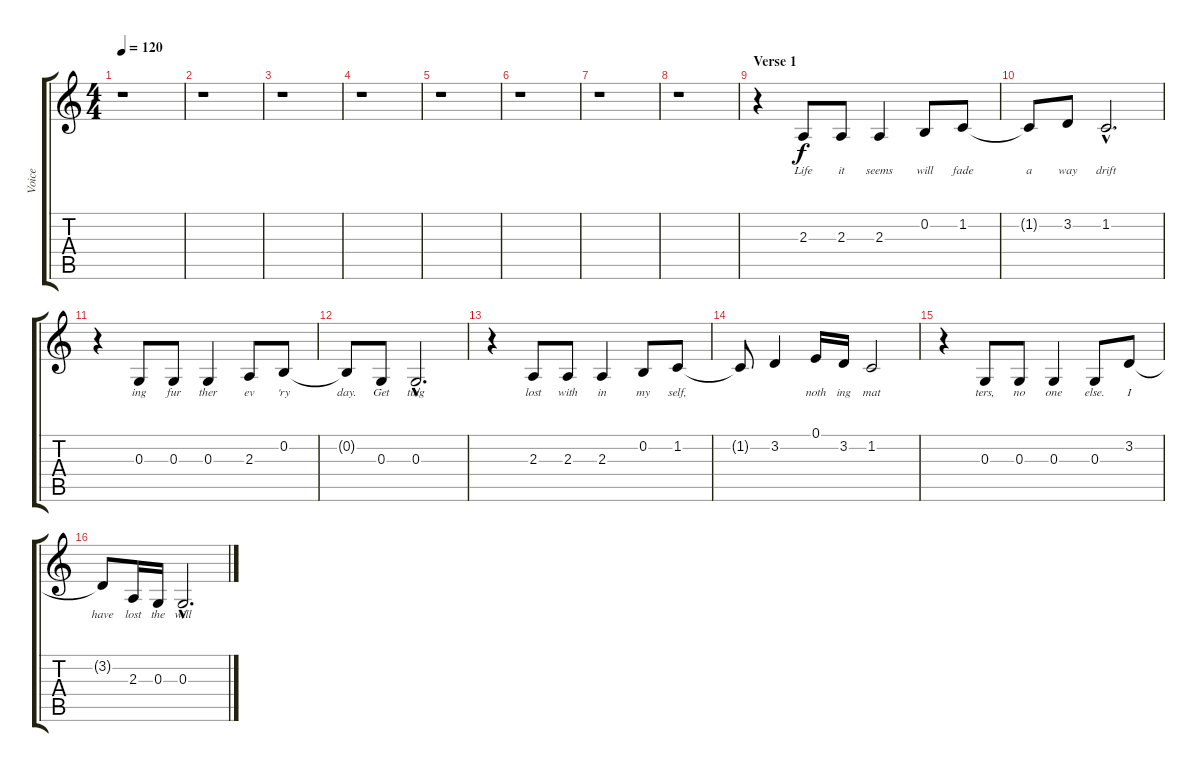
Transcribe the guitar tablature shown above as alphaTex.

\track ("Voice" "Voice") {instrument lead6voice}
\staff {score tabs}
\tuning (E4 B3 G3 D3 A2 E2) {hide}
\ts (4 4)
\tempo 120
\clef g2
\ks c
r.1{dy f} |
r.1 |
r.1 |
r.1 |
r.1 |
r.1 |
r.1 |
r.1 |
\section ("" "Verse 1")
\ks aminor
r.4 2.3.8{lyrics (0 "Life") lyrics (1 "") lyrics (2 "") lyrics (3 "") lyrics (4 "")} 2.3.8{lyrics (0 "it") lyrics (1 "") lyrics (2 "") lyrics (3 "") lyrics (4 "")} 2.3.4{lyrics (0 "seems") lyrics (1 "") lyrics (2 "") lyrics (3 "") lyrics (4 "")} 0.2.8{lyrics (0 "will") lyrics (1 "") lyrics (2 "") lyrics (3 "") lyrics (4 "")} 1.2.8{lyrics (0 "fade") lyrics (1 "") lyrics (2 "") lyrics (3 "") lyrics (4 "")} |
1.2{t}.8{lyrics (0 "a") lyrics (1 "") lyrics (2 "") lyrics (3 "") lyrics (4 "")} 3.2.8{lyrics (0 "way") lyrics (1 "") lyrics (2 "") lyrics (3 "") lyrics (4 "")} 1.2{hac}.2{d lyrics (0 "drift") lyrics (1 "") lyrics (2 "") lyrics (3 "") lyrics (4 "")} |
r.4 0.3.8{lyrics (0 "ing") lyrics (1 "") lyrics (2 "") lyrics (3 "") lyrics (4 "")} 0.3.8{lyrics (0 "fur") lyrics (1 "") lyrics (2 "") lyrics (3 "") lyrics (4 "")} 0.3.4{lyrics (0 "ther") lyrics (1 "") lyrics (2 "") lyrics (3 "") lyrics (4 "")} 2.3.8{lyrics (0 "ev") lyrics (1 "") lyrics (2 "") lyrics (3 "") lyrics (4 "")} 0.2.8{lyrics (0 "'ry") lyrics (1 "") lyrics (2 "") lyrics (3 "") lyrics (4 "")} |
0.2{t}.8{lyrics (0 "day.") lyrics (1 "") lyrics (2 "") lyrics (3 "") lyrics (4 "")} 0.3.8{lyrics (0 "Get") lyrics (1 "") lyrics (2 "") lyrics (3 "") lyrics (4 "")} 0.3{hac}.2{d lyrics (0 "ting") lyrics (1 "") lyrics (2 "") lyrics (3 "") lyrics (4 "")} |
r.4 2.3.8{lyrics (0 "lost") lyrics (1 "") lyrics (2 "") lyrics (3 "") lyrics (4 "")} 2.3.8{lyrics (0 "with") lyrics (1 "") lyrics (2 "") lyrics (3 "") lyrics (4 "")} 2.3.4{lyrics (0 "in") lyrics (1 "") lyrics (2 "") lyrics (3 "") lyrics (4 "")} 0.2.8{lyrics (0 "my") lyrics (1 "") lyrics (2 "") lyrics (3 "") lyrics (4 "")} 1.2.8{lyrics (0 "self,") lyrics (1 "") lyrics (2 "") lyrics (3 "") lyrics (4 "")} |
1.2{t}.8{lyrics (0 "") lyrics (1 "") lyrics (2 "") lyrics (3 "") lyrics (4 "")} 3.2.4{lyrics (0 "") lyrics (1 "") lyrics (2 "") lyrics (3 "") lyrics (4 "")} 0.1.16{lyrics (0 "noth") lyrics (1 "") lyrics (2 "") lyrics (3 "") lyrics (4 "")} 3.2.16{lyrics (0 "ing") lyrics (1 "") lyrics (2 "") lyrics (3 "") lyrics (4 "")} 1.2.2{lyrics (0 "mat") lyrics (1 "") lyrics (2 "") lyrics (3 "") lyrics (4 "")} |
r.4 0.3.8{lyrics (0 "ters,") lyrics (1 "") lyrics (2 "") lyrics (3 "") lyrics (4 "")} 0.3.8{lyrics (0 "no") lyrics (1 "") lyrics (2 "") lyrics (3 "") lyrics (4 "")} 0.3.4{lyrics (0 "one") lyrics (1 "") lyrics (2 "") lyrics (3 "") lyrics (4 "")} 0.3.8{lyrics (0 "else.") lyrics (1 "") lyrics (2 "") lyrics (3 "") lyrics (4 "")} 3.2.8{lyrics (0 "I") lyrics (1 "") lyrics (2 "") lyrics (3 "") lyrics (4 "")} |
3.2{t}.8{lyrics (0 "have") lyrics (1 "") lyrics (2 "") lyrics (3 "") lyrics (4 "")} 2.3.16{lyrics (0 "lost") lyrics (1 "") lyrics (2 "") lyrics (3 "") lyrics (4 "")} 0.3.16{lyrics (0 "the") lyrics (1 "") lyrics (2 "") lyrics (3 "") lyrics (4 "")} 0.3{hac}.2{d lyrics (0 "will") lyrics (1 "") lyrics (2 "") lyrics (3 "") lyrics (4 "")}
